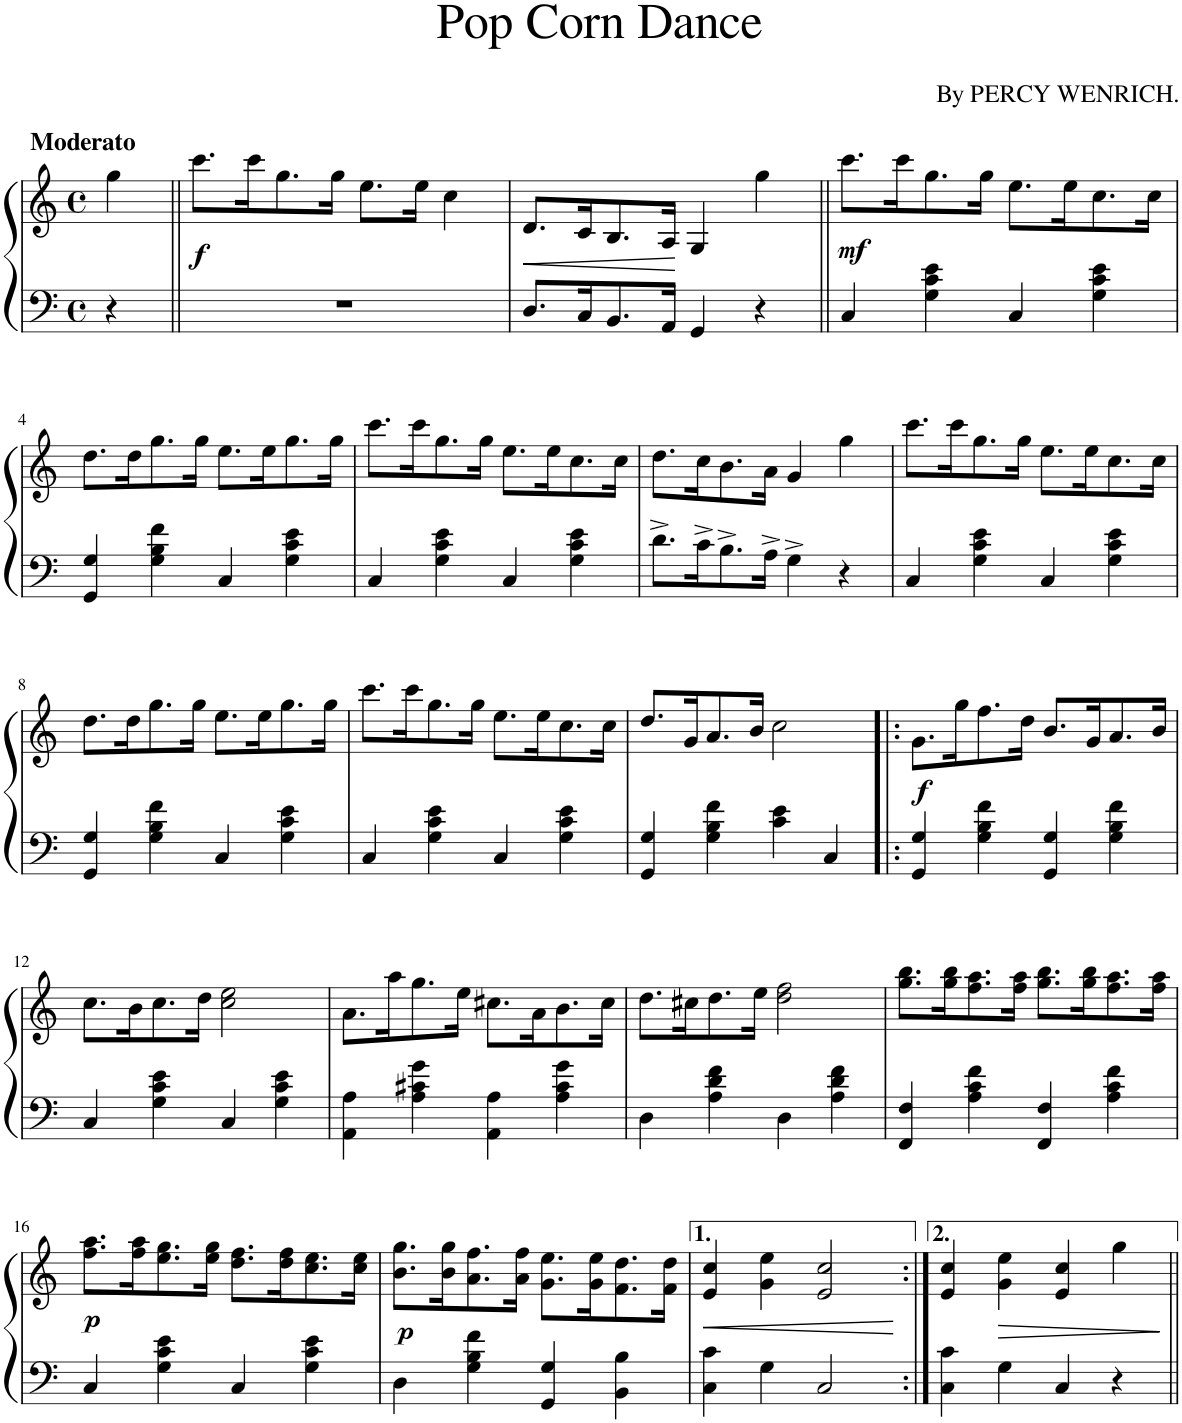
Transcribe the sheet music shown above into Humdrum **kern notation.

**kern	**kern	**dynam
*part1	*part1	*part1
*staff2	*staff1	*staff1/2
*I"Piano	*	*
*I'Pno.	*	*
*clefF4	*clefG2	*
*k[]	*k[]	*
*M4/4	*M4/4	*
*met(c)	*met(c)	*
=	=	=
!	!LO:TX:a:B:t=Moderato	!
4r	4gg\	.
=1||	=1||	=1||
!	!	!LO:DY:b
1r	8.ccc\L	f
.	16ccc\K	.
.	8.gg\	.
.	16gg\Jk	.
.	8.ee\L	.
.	16ee\Jk	.
.	4cc\	.
=2	=2	=2
!	!	!LO:HP:b
8.D/L	8.d/L	<
16C/K	16c/K	.
8.BB/	8.B/	.
16AA/Jk	16A/Jk	.
4GG/	4G/	[
4r	4gg\	.
=3||	=3||	=3||
!	!	!LO:DY:b
4C/	8.ccc\L	mf
.	16ccc\K	.
4G\ 4c\ 4e\	8.gg\	.
.	16gg\Jk	.
4C/	8.ee\L	.
.	16ee\K	.
4G\ 4c\ 4e\	8.cc\	.
.	16cc\Jk	.
!!LO:LB:g=z
=4	=4	=4
4GG/ 4G/	8.dd\L	.
.	16dd\K	.
4G\ 4B\ 4f\	8.gg\	.
.	16gg\Jk	.
4C/	8.ee\L	.
.	16ee\K	.
4G\ 4c\ 4e\	8.gg\	.
.	16gg\Jk	.
=5	=5	=5
4C/	8.ccc\L	.
.	16ccc\K	.
4G\ 4c\ 4e\	8.gg\	.
.	16gg\Jk	.
4C/	8.ee\L	.
.	16ee\K	.
4G\ 4c\ 4e\	8.cc\	.
.	16cc\Jk	.
=6	=6	=6
8.d^\L	8.dd\L	.
16c^\K	16cc\K	.
8.B^\	8.b\	.
16A^\Jk	16a\Jk	.
4G^\	4g/	.
4r	4gg\	.
=7	=7	=7
4C/	8.ccc\L	.
.	16ccc\K	.
4G\ 4c\ 4e\	8.gg\	.
.	16gg\Jk	.
4C/	8.ee\L	.
.	16ee\K	.
4G\ 4c\ 4e\	8.cc\	.
.	16cc\Jk	.
!!LO:LB:g=z
=8	=8	=8
4GG/ 4G/	8.dd\L	.
.	16dd\K	.
4G\ 4B\ 4f\	8.gg\	.
.	16gg\Jk	.
4C/	8.ee\L	.
.	16ee\K	.
4G\ 4c\ 4e\	8.gg\	.
.	16gg\Jk	.
=9	=9	=9
4C/	8.ccc\L	.
.	16ccc\K	.
4G\ 4c\ 4e\	8.gg\	.
.	16gg\Jk	.
4C/	8.ee\L	.
.	16ee\K	.
4G\ 4c\ 4e\	8.cc\	.
.	16cc\Jk	.
=10	=10	=10
4GG/ 4G/	8.dd/L	.
.	16g/K	.
4G\ 4B\ 4f\	8.a/	.
.	16b/Jk	.
4c\ 4e\	2cc\	.
4C/	.	.
=11!|:	=11!|:	=11!|:
!	!	!LO:DY:b
4GG/ 4G/	8.g\L	f
.	16gg\K	.
4G\ 4B\ 4f\	8.ff\	.
.	16dd\Jk	.
4GG/ 4G/	8.b/L	.
.	16g/K	.
4G\ 4B\ 4f\	8.a/	.
.	16b/Jk	.
!!LO:LB:g=z
=12	=12	=12
4C/	8.cc\L	.
.	16b\K	.
4G\ 4c\ 4e\	8.cc\	.
.	16dd\Jk	.
4C/	2cc\ 2ee\	.
4G\ 4c\ 4e\	.	.
=13	=13	=13
4AA\ 4A\	8.a\L	.
.	16aa\K	.
4A\ 4c#X\ 4g\	8.gg\	.
.	16ee\Jk	.
4AA\ 4A\	8.cc#X\L	.
.	16a\K	.
4A\ 4c#\ 4g\	8.b\	.
.	16cc#\Jk	.
=14	=14	=14
4D\	8.dd\L	.
.	16cc#X\K	.
4A\ 4d\ 4f\	8.dd\	.
.	16ee\Jk	.
4D\	2dd\ 2ff\	.
4A\ 4d\ 4f\	.	.
=15	=15	=15
4FF/ 4F/	8.gg\ 8.bb\L	.
.	16gg\ 16bb\K	.
4A\ 4c\ 4f\	8.ff\ 8.aa\	.
.	16ff\ 16aa\Jk	.
4FF/ 4F/	8.gg\ 8.bb\L	.
.	16gg\ 16bb\K	.
4A\ 4c\ 4f\	8.ff\ 8.aa\	.
.	16ff\ 16aa\Jk	.
!!LO:LB:g=z
=16	=16	=16
!	!	!LO:DY:b
4C/	8.ff\ 8.aa\L	p
.	16ff\ 16aa\K	.
4G\ 4c\ 4e\	8.ee\ 8.gg\	.
.	16ee\ 16gg\Jk	.
4C/	8.dd\ 8.ff\L	.
.	16dd\ 16ff\K	.
4G\ 4c\ 4e\	8.cc\ 8.ee\	.
.	16cc\ 16ee\Jk	.
=17	=17	=17
!	!	!LO:DY:b
4D\	8.b\ 8.gg\L	p
.	16b\ 16gg\K	.
4G\ 4B\ 4f\	8.a\ 8.ff\	.
.	16a\ 16ff\Jk	.
4GG/ 4G/	8.g\ 8.ee\L	.
.	16g\ 16ee\K	.
4BB\ 4B\	8.f\ 8.dd\	.
.	16f\ 16dd\Jk	.
=18	=18	=18
!	!	!LO:HP:b
4C\ 4c\	4e/ 4cc/	<
4G\	4g\ 4ee\	.
2C/	2e/ 2cc/	.
.	.	[
=19:|!	=19:|!	=19:|!
4C\ 4c\	4e/ 4cc/	.
!	!	!LO:HP:b
4G\	4g\ 4ee\	>
4C/	4e/ 4cc/	.
4r	4gg\	.
.	.	]
=||	=||	=||
*-	*-	*-
